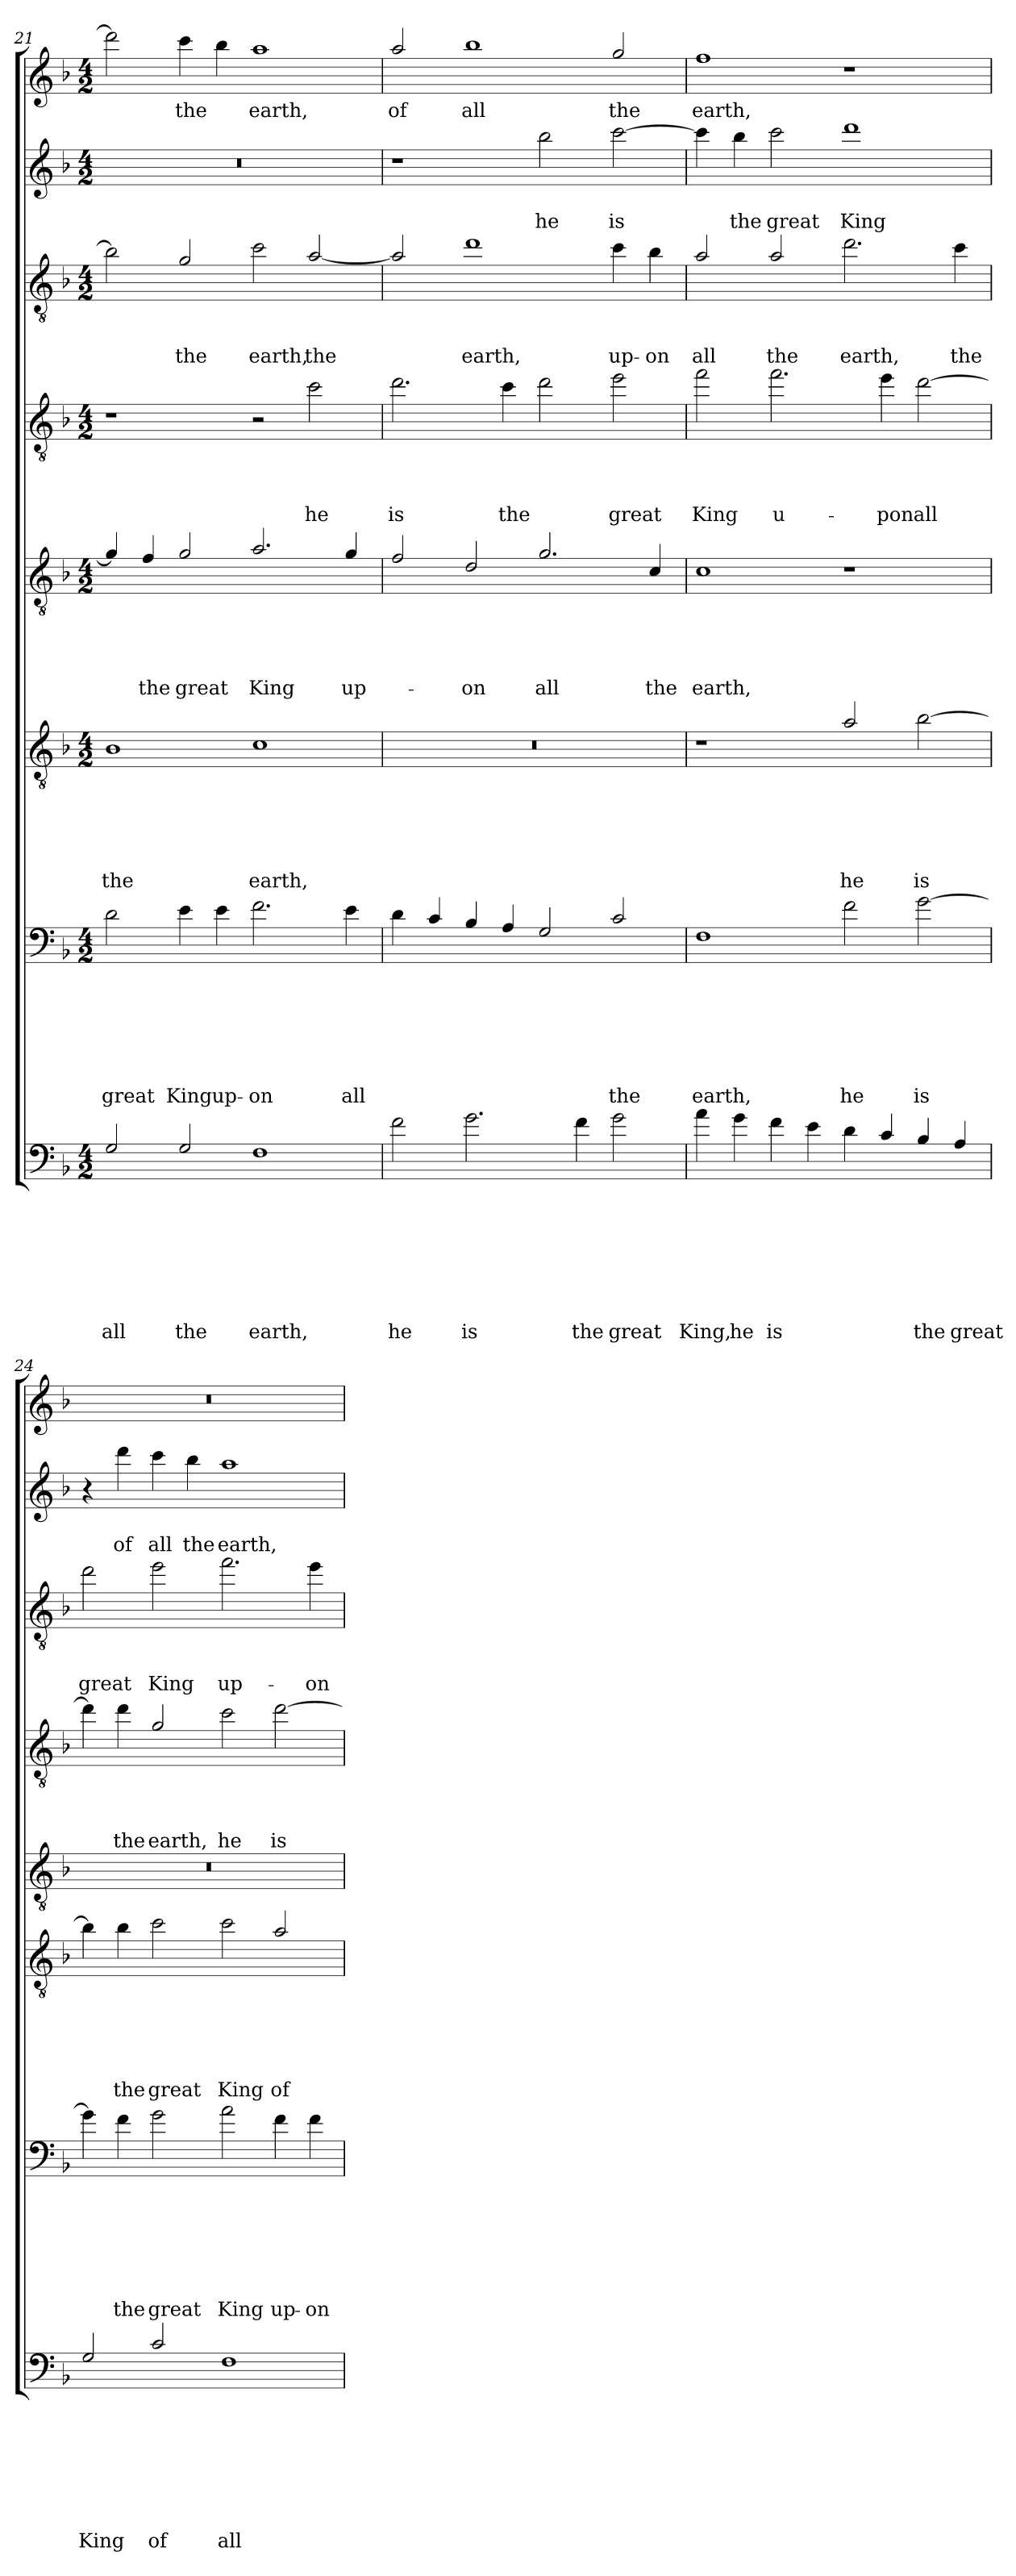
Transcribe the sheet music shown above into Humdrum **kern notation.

**kern	**text	**text	**text	**text	**text	**text	**text	**text	**kern	**text	**text	**text	**text	**text	**text	**text	**kern	**text	**text	**text	**text	**text	**text	**kern	**text	**text	**text	**text	**text	**kern	**text	**text	**text	**text	**kern	**text	**text	**text	**kern	**text	**text	**kern	**text
*part8	*part8	*part8	*part8	*part8	*part8	*part8	*part8	*part8	*part7	*part7	*part7	*part7	*part7	*part7	*part7	*part7	*part6	*part6	*part6	*part6	*part6	*part6	*part6	*part5	*part5	*part5	*part5	*part5	*part5	*part4	*part4	*part4	*part4	*part4	*part3	*part3	*part3	*part3	*part2	*part2	*part2	*part1	*part1
*staff8	*staff8	*staff8	*staff8	*staff8	*staff8	*staff8	*staff8	*staff8	*staff7	*staff7	*staff7	*staff7	*staff7	*staff7	*staff7	*staff7	*staff6	*staff6	*staff6	*staff6	*staff6	*staff6	*staff6	*staff5	*staff5	*staff5	*staff5	*staff5	*staff5	*staff4	*staff4	*staff4	*staff4	*staff4	*staff3	*staff3	*staff3	*staff3	*staff2	*staff2	*staff2	*staff1	*staff1
!!LO:LB:g=z
*clefF4	*	*	*	*	*	*	*	*	*clefF4	*	*	*	*	*	*	*	*clefGv2	*	*	*	*	*	*	*clefGv2	*	*	*	*	*	*clefGv2	*	*	*	*	*clefGv2	*	*	*	*clefG2	*	*	*clefG2	*
*ITrd8c14	*	*	*	*	*	*	*	*	*ITrd8c14	*	*	*	*	*	*	*	*ITrd8c14	*	*	*	*	*	*	*ITrd8c14	*	*	*	*	*	*ITrd8c14	*	*	*	*	*ITrd8c14	*	*	*	*ITrd8c14	*	*	*ITrd8c14	*
*k[b-]	*	*	*	*	*	*	*	*	*k[b-]	*	*	*	*	*	*	*	*k[b-]	*	*	*	*	*	*	*k[b-]	*	*	*	*	*	*k[b-]	*	*	*	*	*k[b-]	*	*	*	*k[b-]	*	*	*k[b-]	*
*F:	*	*	*	*	*	*	*	*	*F:	*	*	*	*	*	*	*	*F:	*	*	*	*	*	*	*F:	*	*	*	*	*	*F:	*	*	*	*	*F:	*	*	*	*F:	*	*	*F:	*
*M4/2	*	*	*	*	*	*	*	*	*M4/2	*	*	*	*	*	*	*	*M4/2	*	*	*	*	*	*	*M4/2	*	*	*	*	*	*M4/2	*	*	*	*	*M4/2	*	*	*	*M4/2	*	*	*M4/2	*
=21	=21	=21	=21	=21	=21	=21	=21	=21	=21	=21	=21	=21	=21	=21	=21	=21	=21	=21	=21	=21	=21	=21	=21	=21	=21	=21	=21	=21	=21	=21	=21	=21	=21	=21	=21	=21	=21	=21	=21	=21	=21	=21	=21
2GG/	.	.	.	.	.	.	.	all	2D\	.	.	.	.	.	.	great	1BB-	.	.	.	.	.	the	4G/]	.	.	.	.	.	1r	.	.	.	.	2B-\]	.	.	.	0r	.	.	2dd\]	.
.	.	.	.	.	.	.	.	.	.	.	.	.	.	.	.	.	.	.	.	.	.	.	.	4F/	.	.	.	.	the	.	.	.	.	.	.	.	.	.	.	.	.	.	.
2GG/	.	.	.	.	.	.	.	the	4E\	.	.	.	.	.	.	King	.	.	.	.	.	.	.	2G/	.	.	.	.	great	.	.	.	.	.	2G/	.	.	the	.	.	.	4cc\	the
.	.	.	.	.	.	.	.	.	4E\	.	.	.	.	.	.	up-	.	.	.	.	.	.	.	.	.	.	.	.	.	.	.	.	.	.	.	.	.	.	.	.	.	4b-\	.
1FF	.	.	.	.	.	.	.	earth,	2.F\	.	.	.	.	.	.	-on	1C	.	.	.	.	.	earth,	2.A/	.	.	.	.	King	2r	.	.	.	.	2c\	.	.	earth,	.	.	.	1a	earth,
.	.	.	.	.	.	.	.	.	.	.	.	.	.	.	.	.	.	.	.	.	.	.	.	.	.	.	.	.	.	2c\	.	.	.	he	[2A/	.	.	the	.	.	.	.	.
.	.	.	.	.	.	.	.	.	4E\	.	.	.	.	.	.	all	.	.	.	.	.	.	.	4G/	.	.	.	.	up-	.	.	.	.	.	.	.	.	.	.	.	.	.	.
=22	=22	=22	=22	=22	=22	=22	=22	=22	=22	=22	=22	=22	=22	=22	=22	=22	=22	=22	=22	=22	=22	=22	=22	=22	=22	=22	=22	=22	=22	=22	=22	=22	=22	=22	=22	=22	=22	=22	=22	=22	=22	=22	=22
2F\	.	.	.	.	.	.	.	he	4D\	.	.	.	.	.	.	.	0r	.	.	.	.	.	.	2F/	.	.	.	.	.	2.d\	.	.	.	is	2A/]	.	.	.	1r	.	.	2a/	of
.	.	.	.	.	.	.	.	.	4C/	.	.	.	.	.	.	.	.	.	.	.	.	.	.	.	.	.	.	.	.	.	.	.	.	.	.	.	.	.	.	.	.	.	.
2.G\	.	.	.	.	.	.	.	is	4BB-/	.	.	.	.	.	.	.	.	.	.	.	.	.	.	2D/	.	.	.	.	-on	.	.	.	.	.	1d	.	.	earth,	.	.	.	1b-	all
.	.	.	.	.	.	.	.	.	4AA/	.	.	.	.	.	.	.	.	.	.	.	.	.	.	.	.	.	.	.	.	4c\	.	.	.	the	.	.	.	.	.	.	.	.	.
.	.	.	.	.	.	.	.	.	2GG/	.	.	.	.	.	.	.	.	.	.	.	.	.	.	2.G/	.	.	.	.	all	2d\	.	.	.	.	.	.	.	.	2b-\	.	he	.	.
4F\	.	.	.	.	.	.	.	the	.	.	.	.	.	.	.	.	.	.	.	.	.	.	.	.	.	.	.	.	.	.	.	.	.	.	.	.	.	.	.	.	.	.	.
2G\	.	.	.	.	.	.	.	great	2C/	.	.	.	.	.	.	the	.	.	.	.	.	.	.	.	.	.	.	.	.	2e\	.	.	.	great	4c\	.	.	up-	[2cc\	.	is	2g/	the
.	.	.	.	.	.	.	.	.	.	.	.	.	.	.	.	.	.	.	.	.	.	.	.	4C/	.	.	.	.	the	.	.	.	.	.	4B-\	.	.	-on	.	.	.	.	.
=23	=23	=23	=23	=23	=23	=23	=23	=23	=23	=23	=23	=23	=23	=23	=23	=23	=23	=23	=23	=23	=23	=23	=23	=23	=23	=23	=23	=23	=23	=23	=23	=23	=23	=23	=23	=23	=23	=23	=23	=23	=23	=23	=23
4A\	.	.	.	.	.	.	.	King,	1FF	.	.	.	.	.	.	earth,	1r	.	.	.	.	.	.	1C	.	.	.	.	earth,	2f\	.	.	.	King	2A/	.	.	all	4cc\]	.	.	1f	earth,
4G\	.	.	.	.	.	.	.	he	.	.	.	.	.	.	.	.	.	.	.	.	.	.	.	.	.	.	.	.	.	.	.	.	.	.	.	.	.	.	4b-\	.	the	.	.
4F\	.	.	.	.	.	.	.	is	.	.	.	.	.	.	.	.	.	.	.	.	.	.	.	.	.	.	.	.	.	2.f\	.	.	.	u-	2A/	.	.	the	2cc\	.	great	.	.
4E\	.	.	.	.	.	.	.	.	.	.	.	.	.	.	.	.	.	.	.	.	.	.	.	.	.	.	.	.	.	.	.	.	.	.	.	.	.	.	.	.	.	.	.
4D\	.	.	.	.	.	.	.	.	2F\	.	.	.	.	.	.	he	2A/	.	.	.	.	.	he	1r	.	.	.	.	.	.	.	.	.	.	2.d\	.	.	earth,	1dd	.	King	1r	.
4C/	.	.	.	.	.	.	.	.	.	.	.	.	.	.	.	.	.	.	.	.	.	.	.	.	.	.	.	.	.	4e\	.	.	.	-pon	.	.	.	.	.	.	.	.	.
4BB-/	.	.	.	.	.	.	.	the	[2G\	.	.	.	.	.	.	is	[2B-\	.	.	.	.	.	is	.	.	.	.	.	.	[2d\	.	.	.	all	.	.	.	.	.	.	.	.	.
4AA/	.	.	.	.	.	.	.	great	.	.	.	.	.	.	.	.	.	.	.	.	.	.	.	.	.	.	.	.	.	.	.	.	.	.	4c\	.	.	the	.	.	.	.	.
=24	=24	=24	=24	=24	=24	=24	=24	=24	=24	=24	=24	=24	=24	=24	=24	=24	=24	=24	=24	=24	=24	=24	=24	=24	=24	=24	=24	=24	=24	=24	=24	=24	=24	=24	=24	=24	=24	=24	=24	=24	=24	=24	=24
2GG/	.	.	.	.	.	.	.	King	4G\]	.	.	.	.	.	.	.	4B-\]	.	.	.	.	.	.	0r	.	.	.	.	.	4d\]	.	.	.	.	2d\	.	.	great	4r	.	.	0r	.
.	.	.	.	.	.	.	.	.	4F\	.	.	.	.	.	.	the	4B-\	.	.	.	.	.	the	.	.	.	.	.	.	4d\	.	.	.	the	.	.	.	.	4dd\	.	of	.	.
2C/	.	.	.	.	.	.	.	of	2G\	.	.	.	.	.	.	great	2c\	.	.	.	.	.	great	.	.	.	.	.	.	2G/	.	.	.	earth,	2e\	.	.	King	4cc\	.	all	.	.
.	.	.	.	.	.	.	.	.	.	.	.	.	.	.	.	.	.	.	.	.	.	.	.	.	.	.	.	.	.	.	.	.	.	.	.	.	.	.	4b-\	.	the	.	.
1FF	.	.	.	.	.	.	.	all	2A\	.	.	.	.	.	.	King	2c\	.	.	.	.	.	King	.	.	.	.	.	.	2c\	.	.	.	he	2.f\	.	.	up-	1a	.	earth,	.	.
.	.	.	.	.	.	.	.	.	4F\	.	.	.	.	.	.	up-	2A/	.	.	.	.	.	of	.	.	.	.	.	.	[2d\	.	.	.	is	.	.	.	.	.	.	.	.	.
.	.	.	.	.	.	.	.	.	4F\	.	.	.	.	.	.	-on	.	.	.	.	.	.	.	.	.	.	.	.	.	.	.	.	.	.	4e\	.	.	-on	.	.	.	.	.
=	=	=	=	=	=	=	=	=	=	=	=	=	=	=	=	=	=	=	=	=	=	=	=	=	=	=	=	=	=	=	=	=	=	=	=	=	=	=	=	=	=	=	=
*-	*-	*-	*-	*-	*-	*-	*-	*-	*-	*-	*-	*-	*-	*-	*-	*-	*-	*-	*-	*-	*-	*-	*-	*-	*-	*-	*-	*-	*-	*-	*-	*-	*-	*-	*-	*-	*-	*-	*-	*-	*-	*-	*-
